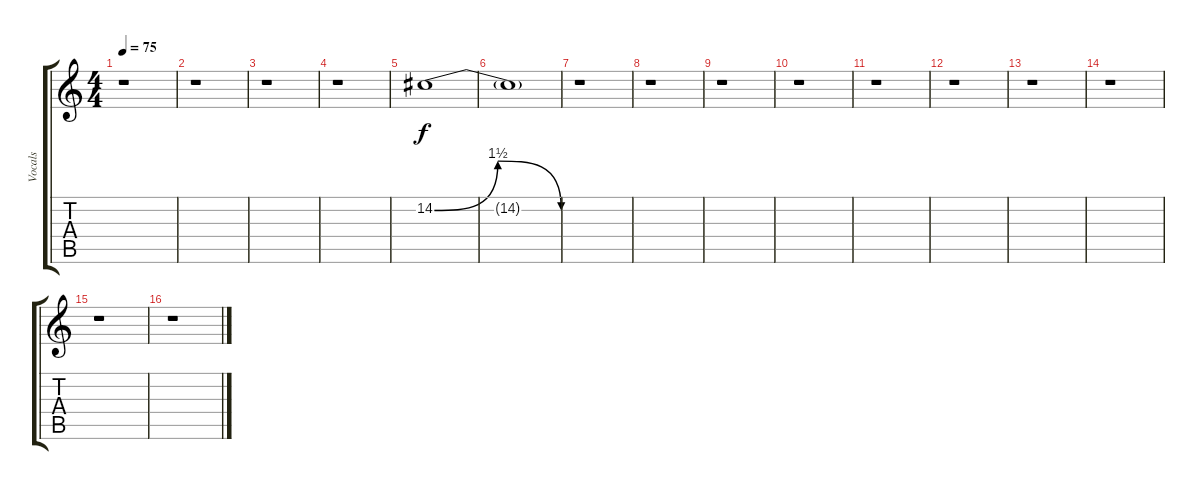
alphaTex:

\track ("Vocals" "Vocals") {instrument flute}
\staff {score tabs}
\tuning (E4 B3 G3 D3 A2 E2) {hide}
\ts (4 4)
\tempo 75
\clef g2
\ks c
r.1{dy f instrument flute} |
r.1 |
r.1 |
r.1 |
14.2{be (bendrelease 0 0 2 6 30 6 60 0)}.1 |
14.2{t}.1 |
r.1 |
r.1 |
r.1 |
r.1 |
r.1 |
r.1 |
r.1 |
r.1 |
r.1 |
r.1
